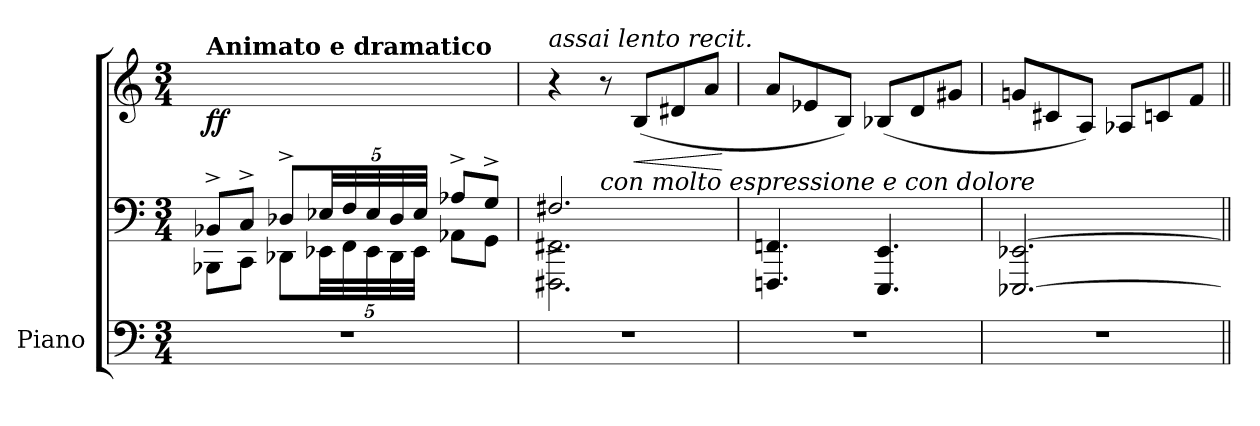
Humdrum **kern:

**kern	**kern	**kern	**dynam
*part1	*part1	*part1	*part1
*staff3	*staff2	*staff1	*staff1/2/3
*I"Piano	*	*	*
*I'Pno.	*	*	*
*clefF4	*clefF4	*clefG2	*
*k[]	*k[]	*k[]	*
*M3/4	*M3/4	*M3/4	*
*MM72	*MM72	*MM72	*
=1	=1	=1	=1
*	*^	*	*
!	!	!	!LO:TX:a:B:t=Animato e dramatico	!
!	!	!	!	!LO:DY:b
2.r	8BB-X^/L	8BBB-X\L	2.ryy	ff
.	8C^/J	8CC\J	.	.
.	8D-X^/L	8DD-X\L	.	.
*	*Xbrackettup	*	*	*
.	40E-X/LL	40EE-X\LL	.	.
.	40F/	40FF\	.	.
.	40E-/	40EE-\	.	.
.	40D-/	40DD-\	.	.
.	40E-/JJJ	40EE-\JJJ	.	.
.	8A-X^/L	8AA-X\L	.	.
.	8G^/J	8GG\J	.	.
=2	=2	=2	=2	=2
!	!	!	!LO:TX:a:i:t=assai lento recit.	!
2.r	2.FFF#X\ 2.FF#X\	2.F#X^/	4r	.
!	!	!	!LO:TX:b:i:t=con molto espressione e con dolore	!
.	.	.	8r	.
!	!	!	!	!LO:HP:b
.	.	.	(>8B/L	<
.	.	.	8d#X/	.
.	.	.	8a/J	.
*	*v	*v	*	*
.	.	.	[
=3	=3	=3	=3
*	*^	*	*
2.r	4.FFFn/ 4.FFn/	2.ryy	8a/L	.
.	.	.	8e-X/	.
.	.	.	8B/J)	.
.	4.EEE/ 4.EE/	.	(>8B-X/L	.
.	.	.	8d/	.
.	.	.	8g#X/J	.
=4	=4	=4	=4	=4
2.r	[2.EEE-X/ [2.EE-X/	2.ryy	8gn/L	.
.	.	.	8c#X/	.
.	.	.	8A/J)	.
.	.	.	8A-X/L	.
.	.	.	8cn/	.
.	.	.	8f/J	.
*	*v	*v	*	*
=||	=||	=||	=||
*-	*-	*-	*-
